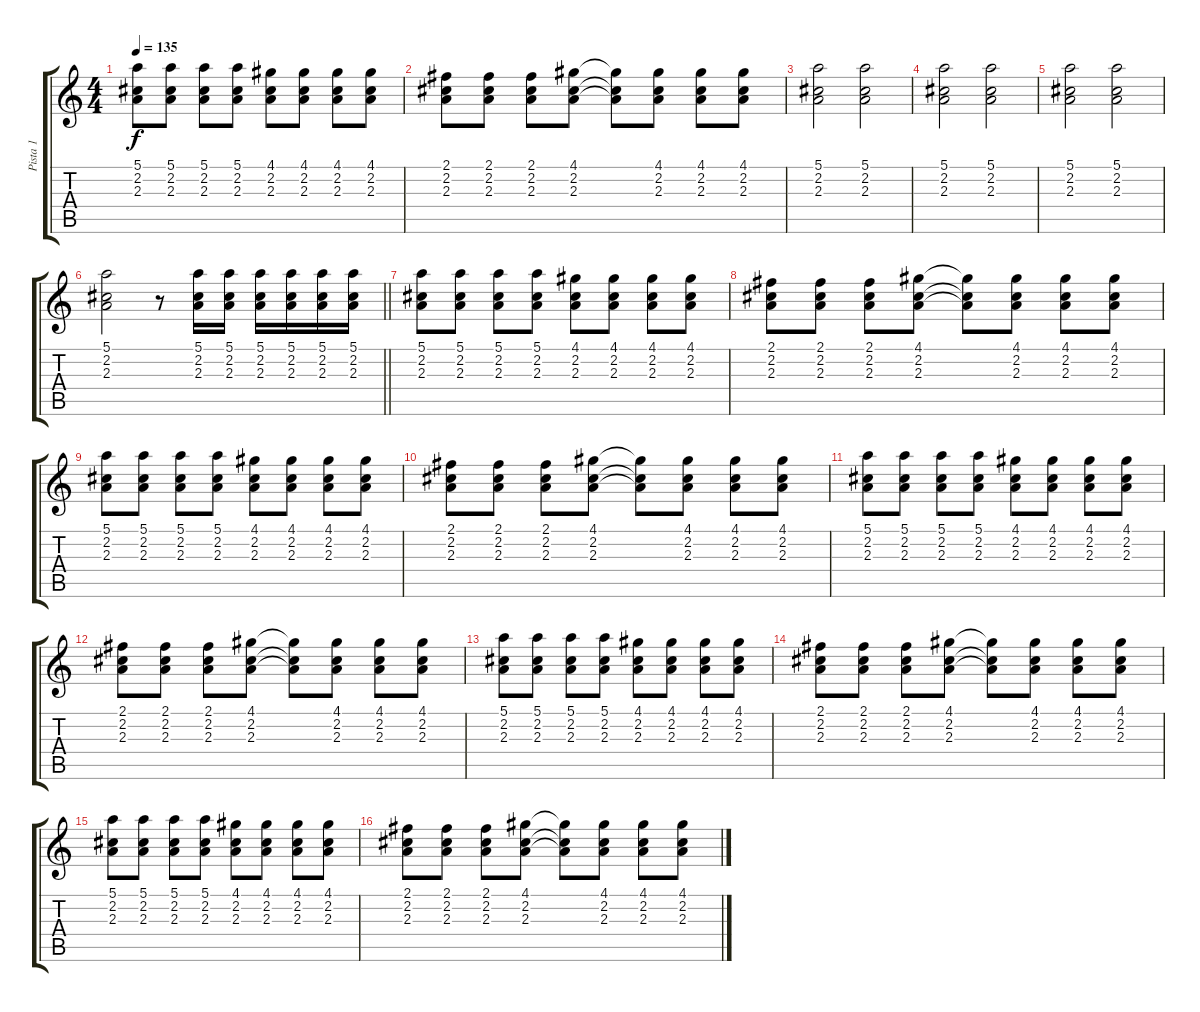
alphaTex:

\track ("Pista 1" "Pista 1") {instrument overdrivenguitar}
\staff {score tabs}
\tuning (E4 B3 G3 D3 A2 E2) {hide}
\ts (4 4)
\tempo 135
\clef g2
\ks c
(5.1 2.2 2.3).8{dy f} (5.1 2.2 2.3).8 (5.1 2.2 2.3).8 (5.1 2.2 2.3).8 (4.1 2.2 2.3).8 (4.1 2.2 2.3).8 (4.1 2.2 2.3).8 (4.1 2.2 2.3).8 |
(2.1 2.2 2.3).8 (2.1 2.2 2.3).8 (2.1 2.2 2.3).8 (4.1 2.2 2.3).8 (4.1{t} 2.2{t} 2.3{t}).8 (4.1 2.2 2.3).8 (4.1 2.2 2.3).8 (4.1 2.2 2.3).8 |
(5.1 2.2 2.3).2 (5.1 2.2 2.3).2 |
(5.1 2.2 2.3).2 (5.1 2.2 2.3).2 |
(5.1 2.2 2.3).2 (5.1 2.2 2.3).2 |
\barLineRight lightlight
(5.1 2.2 2.3).2 r.8 (5.1 2.2 2.3).16 (5.1 2.2 2.3).16 (5.1 2.2 2.3).16 (5.1 2.2 2.3).16 (5.1 2.2 2.3).16 (5.1 2.2 2.3).16 |
(5.1 2.2 2.3).8{volume 13} (5.1 2.2 2.3).8 (5.1 2.2 2.3).8 (5.1 2.2 2.3).8 (4.1 2.2 2.3).8 (4.1 2.2 2.3).8 (4.1 2.2 2.3).8 (4.1 2.2 2.3).8 |
(2.1 2.2 2.3).8 (2.1 2.2 2.3).8 (2.1 2.2 2.3).8 (4.1 2.2 2.3).8 (4.1{t} 2.2{t} 2.3{t}).8 (4.1 2.2 2.3).8 (4.1 2.2 2.3).8 (4.1 2.2 2.3).8 |
(5.1 2.2 2.3).8 (5.1 2.2 2.3).8 (5.1 2.2 2.3).8 (5.1 2.2 2.3).8 (4.1 2.2 2.3).8 (4.1 2.2 2.3).8 (4.1 2.2 2.3).8 (4.1 2.2 2.3).8 |
(2.1 2.2 2.3).8 (2.1 2.2 2.3).8 (2.1 2.2 2.3).8 (4.1 2.2 2.3).8 (4.1{t} 2.2{t} 2.3{t}).8 (4.1 2.2 2.3).8 (4.1 2.2 2.3).8 (4.1 2.2 2.3).8 |
(5.1 2.2 2.3).8 (5.1 2.2 2.3).8 (5.1 2.2 2.3).8 (5.1 2.2 2.3).8 (4.1 2.2 2.3).8 (4.1 2.2 2.3).8 (4.1 2.2 2.3).8 (4.1 2.2 2.3).8 |
(2.1 2.2 2.3).8 (2.1 2.2 2.3).8 (2.1 2.2 2.3).8 (4.1 2.2 2.3).8 (4.1{t} 2.2{t} 2.3{t}).8 (4.1 2.2 2.3).8 (4.1 2.2 2.3).8 (4.1 2.2 2.3).8 |
(5.1 2.2 2.3).8 (5.1 2.2 2.3).8 (5.1 2.2 2.3).8 (5.1 2.2 2.3).8 (4.1 2.2 2.3).8 (4.1 2.2 2.3).8 (4.1 2.2 2.3).8 (4.1 2.2 2.3).8 |
(2.1 2.2 2.3).8 (2.1 2.2 2.3).8 (2.1 2.2 2.3).8 (4.1 2.2 2.3).8 (4.1{t} 2.2{t} 2.3{t}).8 (4.1 2.2 2.3).8 (4.1 2.2 2.3).8 (4.1 2.2 2.3).8 |
(5.1 2.2 2.3).8 (5.1 2.2 2.3).8 (5.1 2.2 2.3).8 (5.1 2.2 2.3).8 (4.1 2.2 2.3).8 (4.1 2.2 2.3).8 (4.1 2.2 2.3).8 (4.1 2.2 2.3).8 |
(2.1 2.2 2.3).8 (2.1 2.2 2.3).8 (2.1 2.2 2.3).8 (4.1 2.2 2.3).8 (4.1{t} 2.2{t} 2.3{t}).8 (4.1 2.2 2.3).8 (4.1 2.2 2.3).8 (4.1 2.2 2.3).8
